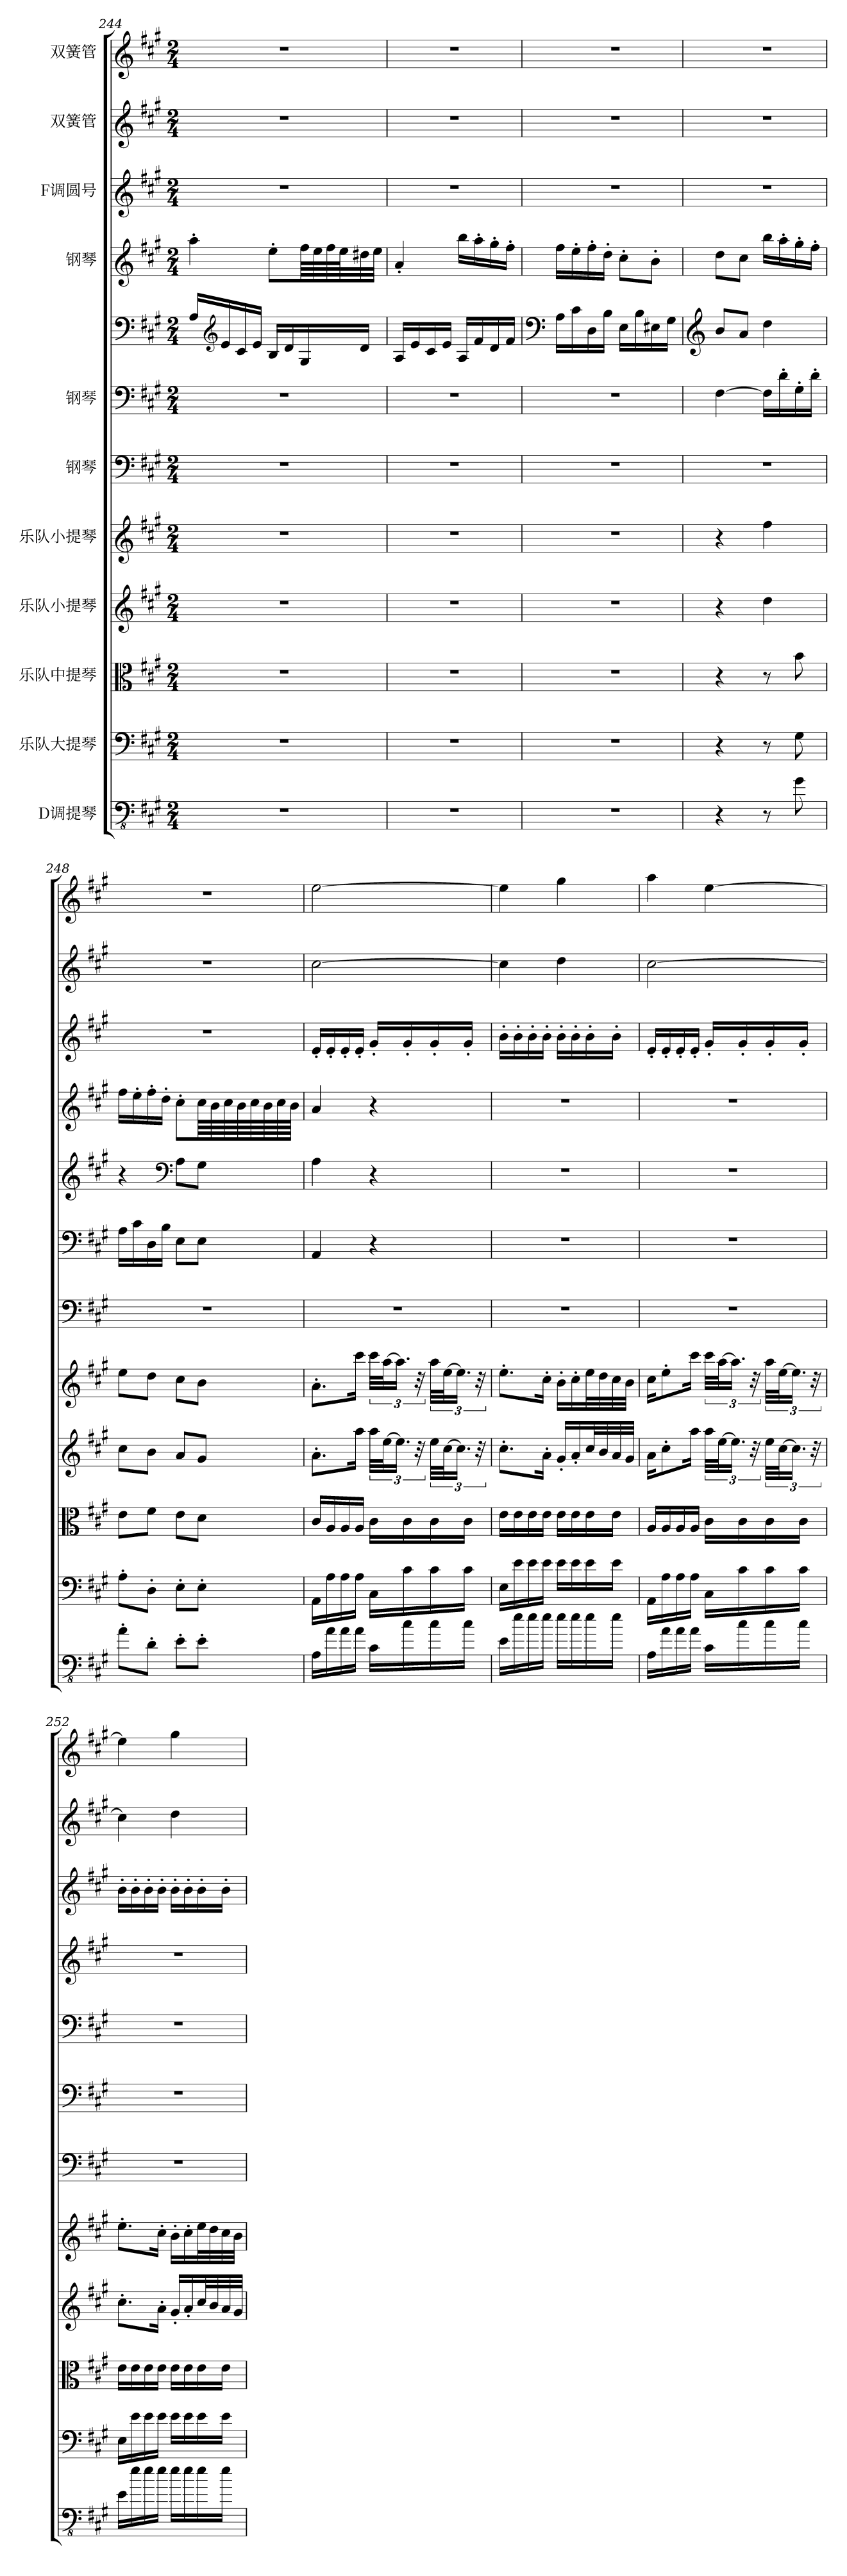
**kern	**kern	**kern	**kern	**kern	**kern	**kern	**kern	**kern	**kern	**kern	**kern
*part11	*part10	*part9	*part8	*part7	*part6	*part5	*part5	*part4	*part3	*part2	*part1
*staff12	*staff11	*staff10	*staff9	*staff8	*staff7	*staff6	*staff5	*staff4	*staff3	*staff2	*staff1
*I"D调提琴	*I"乐队大提琴	*I"乐队中提琴	*I"乐队小提琴	*I"乐队小提琴	*I"钢琴	*I"钢琴	*	*I"钢琴	*I"F调圆号	*I"双簧管	*I"双簧管
*clefFv4	*clefF4	*clefC3	*clefG2	*clefG2	*clefF4	*clefF4	*clefF4	*clefG2	*clefG2	*clefG2	*clefG2
*ITrd7c12	*	*	*	*	*	*	*	*	*ITrd4c7	*	*
*k[f#c#g#]	*k[f#c#g#]	*k[f#c#g#]	*k[f#c#g#]	*k[f#c#g#]	*k[f#c#g#]	*k[f#c#g#]	*k[f#c#g#]	*k[f#c#g#]	*k[f#c#]	*k[f#c#g#]	*k[f#c#g#]
*M2/4	*M2/4	*M2/4	*M2/4	*M2/4	*M2/4	*M2/4	*M2/4	*M2/4	*M2/4	*M2/4	*M2/4
=244	=244	=244	=244	=244	=244	=244	=244	=244	=244	=244	=244
2r	2r	2r	2r	2r	2r	2r	16A/LL	4aa'\	2r	2r	2r
*	*	*	*	*	*	*	*clefG2	*	*	*	*
.	.	.	.	.	.	.	16e/	.	.	.	.
.	.	.	.	.	.	.	16c#/	.	.	.	.
.	.	.	.	.	.	.	16e/JJ	.	.	.	.
.	.	.	.	.	.	.	16B/LL	8ee'\L	.	.	.
.	.	.	.	.	.	.	16d/	.	.	.	.
.	.	.	.	.	.	.	16G#/	64ff#\LLL	.	.	.
.	.	.	.	.	.	.	.	64ee\	.	.	.
.	.	.	.	.	.	.	.	64ff#\	.	.	.
.	.	.	.	.	.	.	.	64ee\J	.	.	.
.	.	.	.	.	.	.	16d/JJ	32dd#X\	.	.	.
.	.	.	.	.	.	.	.	32ee\JJJ	.	.	.
=245	=245	=245	=245	=245	=245	=245	=245	=245	=245	=245	=245
2r	2r	2r	2r	2r	2r	2r	16A/LL	4a'/	2r	2r	2r
.	.	.	.	.	.	.	16e/	.	.	.	.
.	.	.	.	.	.	.	16c#/	.	.	.	.
.	.	.	.	.	.	.	16e/JJ	.	.	.	.
.	.	.	.	.	.	.	16A/LL	16bb\LL	.	.	.
.	.	.	.	.	.	.	16f#/	16aa'\	.	.	.
.	.	.	.	.	.	.	16d/	16gg#'\	.	.	.
.	.	.	.	.	.	.	16f#/JJ	16ff#'\JJ	.	.	.
!!LO:PB:g=z
=246	=246	=246	=246	=246	=246	=246	=246	=246	=246	=246	=246
*	*	*	*	*	*	*	*clefF4	*	*	*	*
2r	2r	2r	2r	2r	2r	2r	16A\LL	16ff#\LL	2r	2r	2r
.	.	.	.	.	.	.	16c#\	16ee'\	.	.	.
.	.	.	.	.	.	.	16D\	16ff#'\	.	.	.
.	.	.	.	.	.	.	16B\JJ	16dd'\JJ	.	.	.
.	.	.	.	.	.	.	16E\LL	8cc#'\L	.	.	.
.	.	.	.	.	.	.	16B\	.	.	.	.
.	.	.	.	.	.	.	16E#X\	8b'\J	.	.	.
.	.	.	.	.	.	.	16G#\JJ	.	.	.	.
=247	=247	=247	=247	=247	=247	=247	=247	=247	=247	=247	=247
*	*	*	*	*	*	*	*clefG2	*	*	*	*
4r	4r	4r	4r	4r	2r	[4F#\	8b/L	8dd\L	2r	2r	2r
.	.	.	.	.	.	.	8a/J	8cc#\J	.	.	.
8r	8r	8r	4dd\	4ff#\	.	16F#\LL]	4dd\	16bb\LL	.	.	.
.	.	.	.	.	.	16d'\	.	16aa'\	.	.	.
8GG#\	8G#\	8b\	.	.	.	16G#'\	.	16gg#'\	.	.	.
.	.	.	.	.	.	16d'\JJ	.	16ff#'\JJ	.	.	.
=248	=248	=248	=248	=248	=248	=248	=248	=248	=248	=248	=248
8AA'\L	8A'\L	8e\L	8cc#\L	8ee\L	2r	16A\LL	4r	16ff#\LL	2r	2r	2r
.	.	.	.	.	.	16c#\	.	16ee'\	.	.	.
8DD'\J	8D'\J	8f#\J	8b\J	8dd\J	.	16D\	.	16ff#'\	.	.	.
.	.	.	.	.	.	16B\JJ	.	16dd'\JJ	.	.	.
*	*	*	*	*	*	*	*clefF4	*	*	*	*
8EE'\L	8E'\L	8e\L	8a/L	8cc#\L	.	8E\L	8A\L	8cc#'\L	.	.	.
8EE'\J	8E'\J	8d\J	8g#/J	8b\J	.	8E\J	8G#\J	64cc#\LLL	.	.	.
.	.	.	.	.	.	.	.	64b\	.	.	.
.	.	.	.	.	.	.	.	64cc#\	.	.	.
.	.	.	.	.	.	.	.	64b\	.	.	.
.	.	.	.	.	.	.	.	64cc#\	.	.	.
.	.	.	.	.	.	.	.	64b\	.	.	.
.	.	.	.	.	.	.	.	64cc#\	.	.	.
.	.	.	.	.	.	.	.	64b\JJJJ	.	.	.
!!LO:PB:g=z
=249	=249	=249	=249	=249	=249	=249	=249	=249	=249	=249	=249
16AAA\LL	16AA\LL	16c#/LL	8.a'\L	8.a'\L	2r	4AA/	4A\	4a/	16A'/LL	[2cc#\	[2ee\
16AA\	16A\	16A/	.	.	.	.	.	.	16A'/	.	.
16AA\	16A\	16A/	.	.	.	.	.	.	16A'/	.	.
16AA\JJ	16A\JJ	16A/JJ	16aa\Jk	16ccc#\Jk	.	.	.	.	16A'/JJ	.	.
16CC#\LL	16C#\LL	16c#\LL	48aa\LLL	48ccc#\LLL	.	4r	4r	4r	16c#'/LL	.	.
.	.	.	[48ee\J	[48aa\J	.	.	.	.	.	.	.
.	.	.	24.ee\JJ]	24.aa\JJ]	.	.	.	.	.	.	.
16C#\	16c#\	16c#\	.	.	.	.	.	.	16c#'/	.	.
.	.	.	48r	48r	.	.	.	.	.	.	.
16C#\	16c#\	16c#\	48ee\LLL	48aa\LLL	.	.	.	.	16c#'/	.	.
.	.	.	[48cc#\J	[48ee\J	.	.	.	.	.	.	.
.	.	.	24.cc#\JJ]	24.ee\JJ]	.	.	.	.	.	.	.
16C#\JJ	16c#\JJ	16c#\JJ	.	.	.	.	.	.	16c#'/JJ	.	.
.	.	.	48r	48r	.	.	.	.	.	.	.
=250	=250	=250	=250	=250	=250	=250	=250	=250	=250	=250	=250
16EE\LL	16E\LL	16e\LL	8.cc#'\L	8.ee'\L	2r	2r	2r	2r	16e'\LL	4cc#\]	4ee\]
16E\	16e\	16e\	.	.	.	.	.	.	16e'\	.	.
16E\	16e\	16e\	.	.	.	.	.	.	16e'\	.	.
16E\JJ	16e\JJ	16e\JJ	16a'\Jk	16cc#'\Jk	.	.	.	.	16e'\JJ	.	.
16E\LL	16e\LL	16e\LL	16g#'/LL	16b'\LL	.	.	.	.	16e'\LL	4dd\	4gg#\
16E\	16e\	16e\	16a'/	16cc#'\	.	.	.	.	16e'\	.	.
16E\	16e\	16e\	32cc#/L	32ee\L	.	.	.	.	16e'\	.	.
.	.	.	32b/	32dd\	.	.	.	.	.	.	.
16E\JJ	16e\JJ	16e\JJ	32a/	32cc#\	.	.	.	.	16e'\JJ	.	.
.	.	.	32g#/JJJ	32b\JJJ	.	.	.	.	.	.	.
=251	=251	=251	=251	=251	=251	=251	=251	=251	=251	=251	=251
16AAA\LL	16AA\LL	16A/LL	16a\KL	16cc#\KL	2r	2r	2r	2r	16A'/LL	[2cc#\	4aa\
16AA\	16A\	16A/	8cc#'\	8ee'\	.	.	.	.	16A'/	.	.
16AA\	16A\	16A/	.	.	.	.	.	.	16A'/	.	.
16AA\JJ	16A\JJ	16A/JJ	16aa\Jk	16ccc#\Jk	.	.	.	.	16A'/JJ	.	.
16CC#\LL	16C#\LL	16c#\LL	48aa\LLL	48ccc#\LLL	.	.	.	.	16c#'/LL	.	[4ee\
.	.	.	[48ee\J	[48aa\J	.	.	.	.	.	.	.
.	.	.	24.ee\JJ]	24.aa\JJ]	.	.	.	.	.	.	.
16C#\	16c#\	16c#\	.	.	.	.	.	.	16c#'/	.	.
.	.	.	48r	48r	.	.	.	.	.	.	.
16C#\	16c#\	16c#\	48ee\LLL	48aa\LLL	.	.	.	.	16c#'/	.	.
.	.	.	[48cc#\J	[48ee\J	.	.	.	.	.	.	.
.	.	.	24.cc#\JJ]	24.ee\JJ]	.	.	.	.	.	.	.
16C#\JJ	16c#\JJ	16c#\JJ	.	.	.	.	.	.	16c#'/JJ	.	.
.	.	.	48r	48r	.	.	.	.	.	.	.
!!LO:PB:g=z
=252	=252	=252	=252	=252	=252	=252	=252	=252	=252	=252	=252
16EE\LL	16E\LL	16e\LL	8.cc#'\L	8.ee'\L	2r	2r	2r	2r	16e'\LL	4cc#\]	4ee\]
16E\	16e\	16e\	.	.	.	.	.	.	16e'\	.	.
16E\	16e\	16e\	.	.	.	.	.	.	16e'\	.	.
16E\JJ	16e\JJ	16e\JJ	16a'\Jk	16cc#'\Jk	.	.	.	.	16e'\JJ	.	.
16E\LL	16e\LL	16e\LL	16g#'/LL	16b'\LL	.	.	.	.	16e'\LL	4dd\	4gg#\
16E\	16e\	16e\	16a'/	16cc#'\	.	.	.	.	16e'\	.	.
16E\	16e\	16e\	32cc#/L	32ee\L	.	.	.	.	16e'\	.	.
.	.	.	32b/	32dd\	.	.	.	.	.	.	.
16E\JJ	16e\JJ	16e\JJ	32a/	32cc#\	.	.	.	.	16e'\JJ	.	.
.	.	.	32g#/JJJ	32b\JJJ	.	.	.	.	.	.	.
=	=	=	=	=	=	=	=	=	=	=	=
*-	*-	*-	*-	*-	*-	*-	*-	*-	*-	*-	*-
